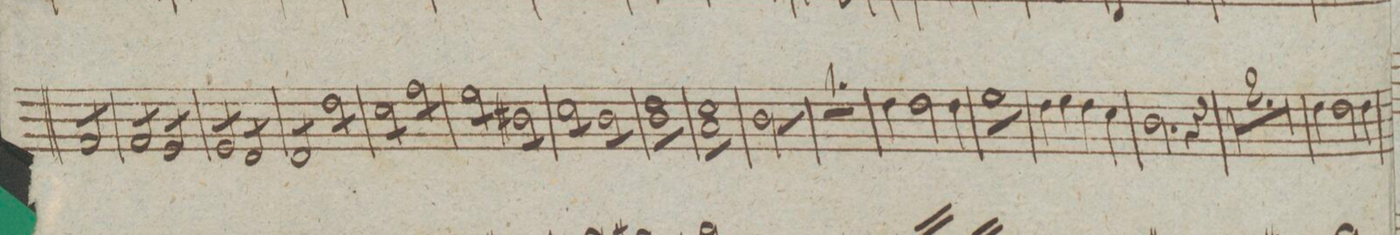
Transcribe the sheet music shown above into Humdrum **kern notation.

**kern	**dynam
*I"Alto Viola.	*
*clefC3	*
*k[]	*
*met(c|)	*
*M2/2	*
8G/L	.
8G/	.
8G/	.
8G/J	.
=194	=194
8G/L	.
8G/	.
8G/	.
8G/J	.
8F/L	.
8F/	.
8F/	.
8F/J	.
=195	=195
8F/L	.
8F/	.
8F/	.
8F/J	.
8E/L	.
8E/	.
8E/	.
8E/J	.
=196	=196
8E/L	.
8E/	.
8E/	.
8E/J	.
8e\L	.
8e\	.
8e\	.
8e\J	.
=197	=197
8d\L	.
8d\	.
8d\	.
8d\J	.
8g\L	.
8g\	.
8g\	.
8g\J	.
=198	=198
8f\L	.
8f\	.
8f\	.
8f\J	.
8c#X\L	.
8c#X\	.
8c#X\	.
8c#X\J	.
=199	=199
8d\L	.
8d\	.
8d\	.
8d\J	.
8c\L	.
8c\	.
8c\	.
8c\J	.
=200	=200
8e\ 8c\L	.
8e\ 8c\	.
8e\ 8c\	.
8e\ 8c\	.
8e\ 8c\	.
8e\ 8c\	.
8e\ 8c\	.
8e\ 8c\J	.
=201	=201
8d\ 8B\L	.
8d\ 8B\	.
8d\ 8B\	.
8d\ 8B\	.
8d\ 8B\	.
8d\ 8B\	.
8d\ 8B\	.
8d\ 8B\J	.
*Xtremolo	*
=202	=202
2c\	.
2r	.
=203	=203
1r	.
=204	=204
4e\	.
2e\	.
4e\	.
=205	=205
*tremolo	*
8f\L	.
8f\	.
8f\	.
8f\	.
8f\	.
8f\	.
8f\	.
8f\J	.
*Xtremolo	*
=206	=206
4e\	.
4f\	.
4e\	.
4d\	.
=207	=207
2.c\	.
4r	.
=208	=208
1r	.
=209	=209
1r	.
=210	=210
4e\	.
2e\	.
4e\	.
=211	=211
*-	*-
